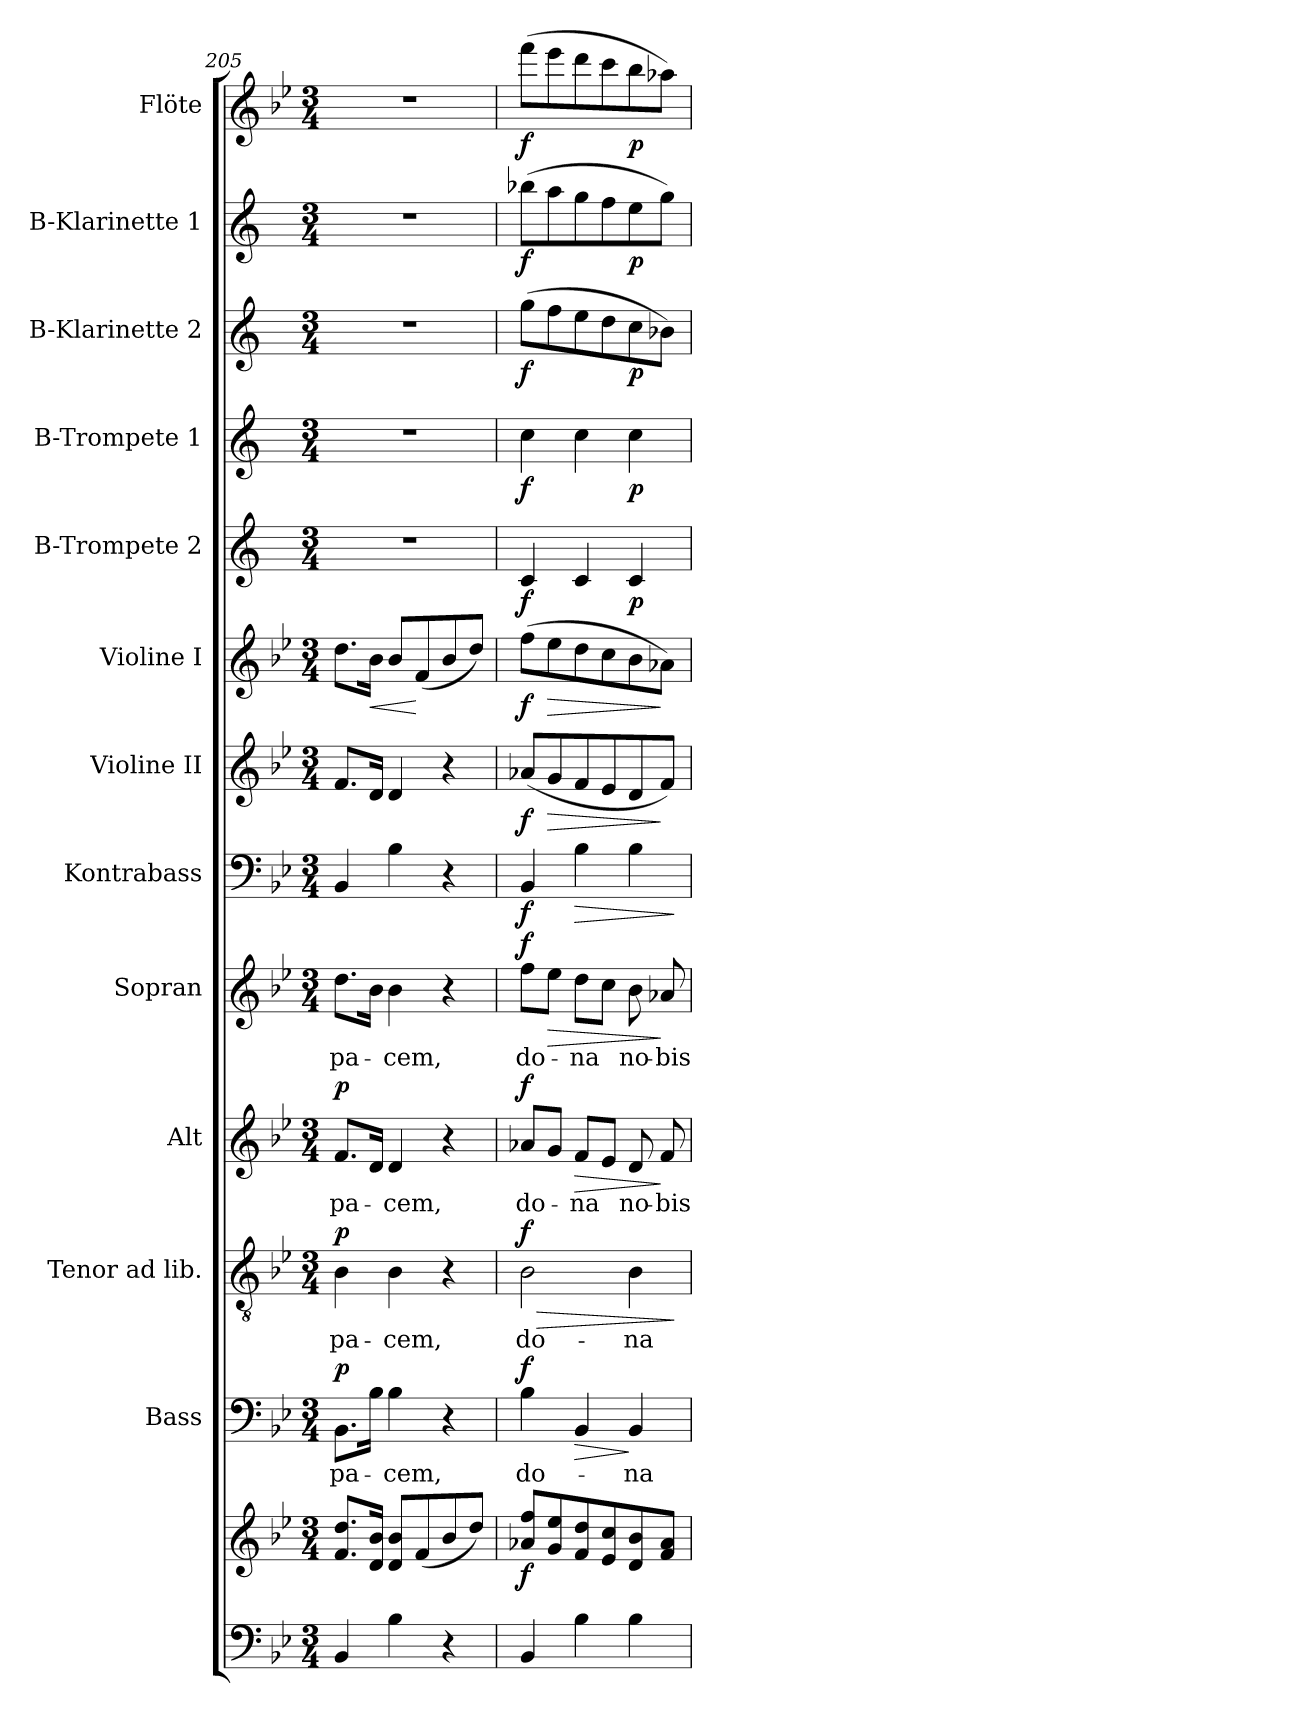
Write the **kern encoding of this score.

**kern	**kern	**dynam	**kern	**text	**dynam	**kern	**text	**dynam	**kern	**text	**dynam	**kern	**text	**dynam	**kern	**dynam	**kern	**dynam	**kern	**dynam	**kern	**dynam	**kern	**dynam	**kern	**dynam	**kern	**dynam	**kern	**dynam
*part13	*part13	*part13	*part12	*part12	*part12	*part11	*part11	*part11	*part10	*part10	*part10	*part9	*part9	*part9	*part8	*part8	*part7	*part7	*part6	*part6	*part5	*part5	*part4	*part4	*part3	*part3	*part2	*part2	*part1	*part1
*staff14	*staff13	*staff13/14	*staff12	*staff12	*staff12	*staff11	*staff11	*staff11	*staff10	*staff10	*staff10	*staff9	*staff9	*staff9	*staff8	*staff8	*staff7	*staff7	*staff6	*staff6	*staff5	*staff5	*staff4	*staff4	*staff3	*staff3	*staff2	*staff2	*staff1	*staff1
*	*	*	*I"Bass	*	*	*I"Tenor ad lib.	*	*	*I"Alt	*	*	*I"Sopran	*	*	*I"Kontrabass	*	*I"Violine II	*	*I"Violine I	*	*I"B-Trompete 2	*	*I"B-Trompete 1	*	*I"B-Klarinette 2	*	*I"B-Klarinette 1	*	*I"Flöte	*
*	*	*	*I'B.	*	*	*I'T.	*	*	*I'A.	*	*	*I'S.	*	*	*I'Kb.	*	*I'Vl. II	*	*I'Vl. I	*	*I'B Trp. 2	*	*I'B Trp. 1	*	*I'B Kl. 2	*	*I'B Kl. 1	*	*I'Fl.	*
*clefF4	*clefG2	*	*clefF4	*	*	*clefGv2	*	*	*clefG2	*	*	*clefG2	*	*	*clefF4	*	*clefG2	*	*clefG2	*	*clefG2	*	*clefG2	*	*clefG2	*	*clefG2	*	*clefG2	*
*	*	*	*	*	*	*	*	*	*	*	*	*	*	*	*ITrd7c12	*	*	*	*	*	*ITrd1c2	*	*ITrd1c2	*	*ITrd1c2	*	*ITrd1c2	*	*	*
*k[b-e-]	*k[b-e-]	*	*k[b-e-]	*	*	*k[b-e-]	*	*	*k[b-e-]	*	*	*k[b-e-]	*	*	*k[b-e-]	*	*k[b-e-]	*	*k[b-e-]	*	*k[b-e-]	*	*k[b-e-]	*	*k[b-e-]	*	*k[b-e-]	*	*k[b-e-]	*
*B-:	*B-:	*	*B-:	*	*	*B-:	*	*	*B-:	*	*	*B-:	*	*	*B-:	*	*B-:	*	*B-:	*	*B-:	*	*B-:	*	*B-:	*	*B-:	*	*B-:	*
*M3/4	*M3/4	*	*M3/4	*	*	*M3/4	*	*	*M3/4	*	*	*M3/4	*	*	*M3/4	*	*M3/4	*	*M3/4	*	*M3/4	*	*M3/4	*	*M3/4	*	*M3/4	*	*M3/4	*
=205	=205	=205	=205	=205	=205	=205	=205	=205	=205	=205	=205	=205	=205	=205	=205	=205	=205	=205	=205	=205	=205	=205	=205	=205	=205	=205	=205	=205	=205	=205
!	!	!	!	!LO:LY:b	!LO:DY:a	!	!LO:LY:b	!LO:DY:a	!	!LO:LY:b	!LO:DY:a	!	!LO:LY:b	!	!	!	!	!	!	!	!	!	!	!	!	!	!	!	!	!
4BB-/	8.f/ 8.dd/L	.	8.BB-\L	pa-	p	4B-\	pa-	p	8.f/L	pa-	p	8.dd\L	pa-	.	4BBB-/	.	8.f/L	.	8.dd\L	.	2.r	.	2.r	.	2.r	.	2.r	.	2.r	.
!	!	!	!	!	!	!	!	!	!	!	!	!	!	!	!	!	!	!	!	!LO:HP:b	!	!	!	!	!	!	!	!	!	!
.	16d/ 16b-/Jk	.	16B-\Jk	.	.	.	.	.	16d/Jk	.	.	16b-\Jk	.	.	.	.	16d/Jk	.	16b-\Jk	<	.	.	.	.	.	.	.	.	.	.
!	!	!	!	!LO:LY:b	!	!	!LO:LY:b	!	!	!LO:LY:b	!	!	!LO:LY:b	!	!	!	!	!	!	!	!	!	!	!	!	!	!	!	!	!
4B-\	8d/ 8b-/L	.	4B-\	-cem,	.	4B-\	-cem,	.	4d/	-cem,	.	4b-\	-cem,	.	4BB-\	.	4d/	.	8b-/L	.	.	.	.	.	.	.	.	.	.	.
.	(<8f/	.	.	.	.	.	.	.	.	.	.	.	.	.	.	.	.	.	(<8f/	[	.	.	.	.	.	.	.	.	.	.
4r	8b-/	.	4r	.	.	4r	.	.	4r	.	.	4r	.	.	4r	.	4r	.	8b-/	.	.	.	.	.	.	.	.	.	.	.
.	8dd/J)	.	.	.	.	.	.	.	.	.	.	.	.	.	.	.	.	.	8dd/J)	.	.	.	.	.	.	.	.	.	.	.
=206	=206	=206	=206	=206	=206	=206	=206	=206	=206	=206	=206	=206	=206	=206	=206	=206	=206	=206	=206	=206	=206	=206	=206	=206	=206	=206	=206	=206	=206	=206
!	!	!LO:DY:b	!	!LO:LY:b	!LO:DY:a	!	!LO:LY:b	!LO:HP:b	!	!LO:LY:b	!	!	!LO:LY:b	!	!	!	!	!	!	!	!	!	!	!	!	!	!	!	!	!
!	!	!	!	!	!	!	!	!LO:DY:n=1:a	!	!	!LO:DY:a	!	!	!LO:DY:a	!	!LO:DY:b	!	!LO:DY:b	!	!LO:DY:b	!	!LO:DY:b	!	!LO:DY:b	!	!LO:DY:b	!	!LO:DY:b	!	!LO:DY:b
4BB-/	8a-X/ 8ff/L	f	4B-\	do-	f	2B-\	do-	> f	8a-X/L	do-	f	8ff\L	do-	f	4BBB-/	f	(<8a-X/L	f	(>8ff\L	f	4B-/	f	4b-\	f	(>8ff\L	f	(>8aa-X\L	f	(>8fff\L	f
!	!	!	!	!	!	!	!	!	!	!	!	!	!	!LO:HP:b	!	!	!	!LO:HP:b	!	!LO:HP:b	!	!	!	!	!	!	!	!	!	!
.	8g/ 8ee-/	.	.	.	.	.	.	.	8g/J	.	.	8ee-\J	.	>	.	.	8g/	>	8ee-\	>	.	.	.	.	8ee-\	.	8gg\	.	8eee-\	.
!	!	!	!	!	!LO:HP:b	!	!	!	!	!LO:LY:b	!LO:HP:b	!	!LO:LY:b	!	!	!LO:HP:b	!	!	!	!	!	!	!	!	!	!	!	!	!	!
4B-\	8f/ 8dd/	.	4BB-/	.	>	.	.	.	8f/L	-na	>	8dd\L	-na	.	4BB-\	>	8f/	.	8dd\	.	4B-/	.	4b-\	.	8dd\	.	8ff\	.	8ddd\	.
.	8e-/ 8cc/	.	.	.	.	.	.	.	8e-/J	.	.	8cc\J	.	.	.	.	8e-/	.	8cc\	.	.	.	.	.	8cc\	.	8ee-\	.	8ccc\	.
!	!	!	!	!LO:LY:b	!	!	!LO:LY:b	!	!	!LO:LY:b	!	!	!LO:LY:b	!	!	!	!	!	!	!	!	!LO:DY:b	!	!LO:DY:b	!	!LO:DY:b	!	!LO:DY:b	!	!LO:DY:b
4B-\	8d/ 8b-/	.	4BB-/	-na	]	4B-\	-na	.	8d/	no-	.	8b-\	no-	.	4BB-\	.	8d/	.	8b-\	.	4B-/	p	4b-\	p	8b-\	p	8dd\	p	8bb-\	p
!	!	!	!	!	!	!	!	!	!	!LO:LY:b	!	!	!LO:LY:b	!	!	!	!	!	!	!	!	!	!	!	!	!	!	!	!	!
.	8f/ 8a-/J	.	.	.	.	.	.	.	8f/	-bis	]	8a-X/	-bis	]	.	.	8f/J)	]	8a-X\J)	]	.	.	.	.	8a-X\J)	.	8ff\J)	.	8aa-X\J)	.
.	.	.	.	.	.	.	.	]	.	.	.	.	.	.	.	]	.	.	.	.	.	.	.	.	.	.	.	.	.	.
=	=	=	=	=	=	=	=	=	=	=	=	=	=	=	=	=	=	=	=	=	=	=	=	=	=	=	=	=	=	=
*-	*-	*-	*-	*-	*-	*-	*-	*-	*-	*-	*-	*-	*-	*-	*-	*-	*-	*-	*-	*-	*-	*-	*-	*-	*-	*-	*-	*-	*-	*-
